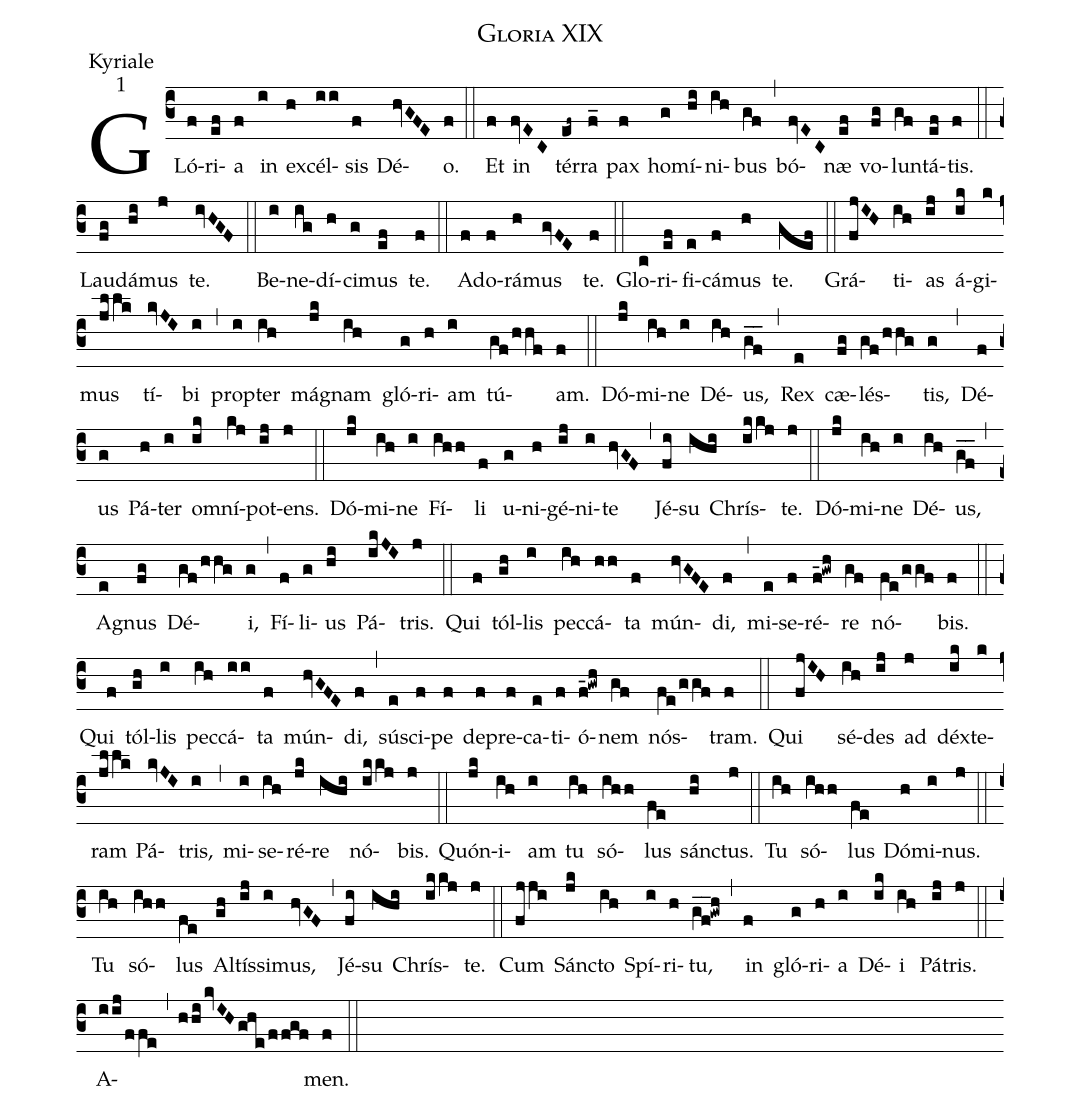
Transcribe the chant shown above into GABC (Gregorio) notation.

name:Gloria XIX;
office-part:Kyriale;
mode:1;
%%
(c3) GLó(f)ri(ef)a(f) in(i) ex(h)cél(ii)sis(f) Dé(hvGFE)o.(f) (::)

Et(f) in(fvEC) tér(ef~)ra(f_) pax(f) ho(g)mí(hi)ni(ih)bus(gf) (,) bó(fvEC)næ(ef) vo(fg)lun(gf)tá(ef)tis.(f) (::)

Lau(fg)dá(hi)mus(j) te.(ivHGF) (::)

Be(i)ne(ig)dí(h)ci(g)mus(ef) te.(f) (::)

Ad(f)o(f)rá(h)mus(gvFE) te.(f) (::)

Glo(c)ri(ef)fi(e)cá(f)mus(h) te.(gef) (::)

Grá(fjIH)ti(ih)as(ij) á(ik)gi(k)mus(jl/lk) tí(kvJI)bi(i) (,) prop(i)ter(ih) má(jk)gnam(ih) gló(g)ri(h)am(i) tú(gf/h/hf)am.(f) (::)

Dó(jk)mi(ih)ne(i) Dé(ih)us,(gf__) (,) Rex(e) cæ(fg)lés(gf/h/hg)tis,(g) (,) Dé(f)us(g) Pá(h)ter(i) om(ik)ní(kj)pot(ij)ens.(j) (::)

Dó(jk)mi(ih)ne(i) Fí(ih/h)li(f) u(g)ni(h)gé(ij)ni(i)te(hvGF) (,) Jé(fi)su(ihi) Chrís(ik/kj)te.(j) (::)

Dó(jk)mi(ih)ne(i) Dé(ih)us,(gf__) (,) A(e)gnus(fg) Dé(gf/h/hg)i,(g) (,) Fí(f)li(g)us(hi) Pá(ikJI)tris.(j) (::)

Qui(f) tól(gh)lis(i) pec(ih)cá(hh)ta(f) mún(hvGFE)di,(f) (,) mi(e)se(f)ré(f_3!gwh)re(gf) nó(fe/g/gf)bis.(f) (::)

Qui(f) tól(gh)lis(i) pec(ih)cá(ii)ta(f) mún(hvGFE)di,(f) (,) sú(e)sci(f)pe(f) de(f)pre(f)ca(e)ti(f)ó(f_3!gwh)nem(gf) nós(fe/g/gf)tram.(f) (::)

Qui(fjIH) sé(ih)des(ij) ad(j) déx(ik)te(k)ram(jl/lk) Pá(kvJI)tris,(i) (,) mi(i)se(ih)ré(jk)re(ihi) nó(ik/kj)bis.(j) (::)

Quón(jk)i(ih)am(i) tu(ih) só(ih/h)lus(fe) sánc(hi)tus.(j) (::)

Tu(ih) só(ih/h)lus(fe) Dó(h)mi(i)nus.(j) (::)

Tu(ih) só(ih/h)lus(fe) Al(gh)tís(ij)si(i)mus,(hvGF) (,) Jé(fi)su(ihi) Chrís(ik/kj)te.(j) (::)

Cum(fj/ji) Sánc(jk)to(ih) Spí(i)ri(h)tu,(gf__!gwh) (,) in(f) gló(g)ri(h)a(i) Dé(ik)i(ih) Pá(ij)tris.(j) (::) A(i/ij/f/fe,h/hi/kvIH/ghe/f/fgf)men.(f) (::)
